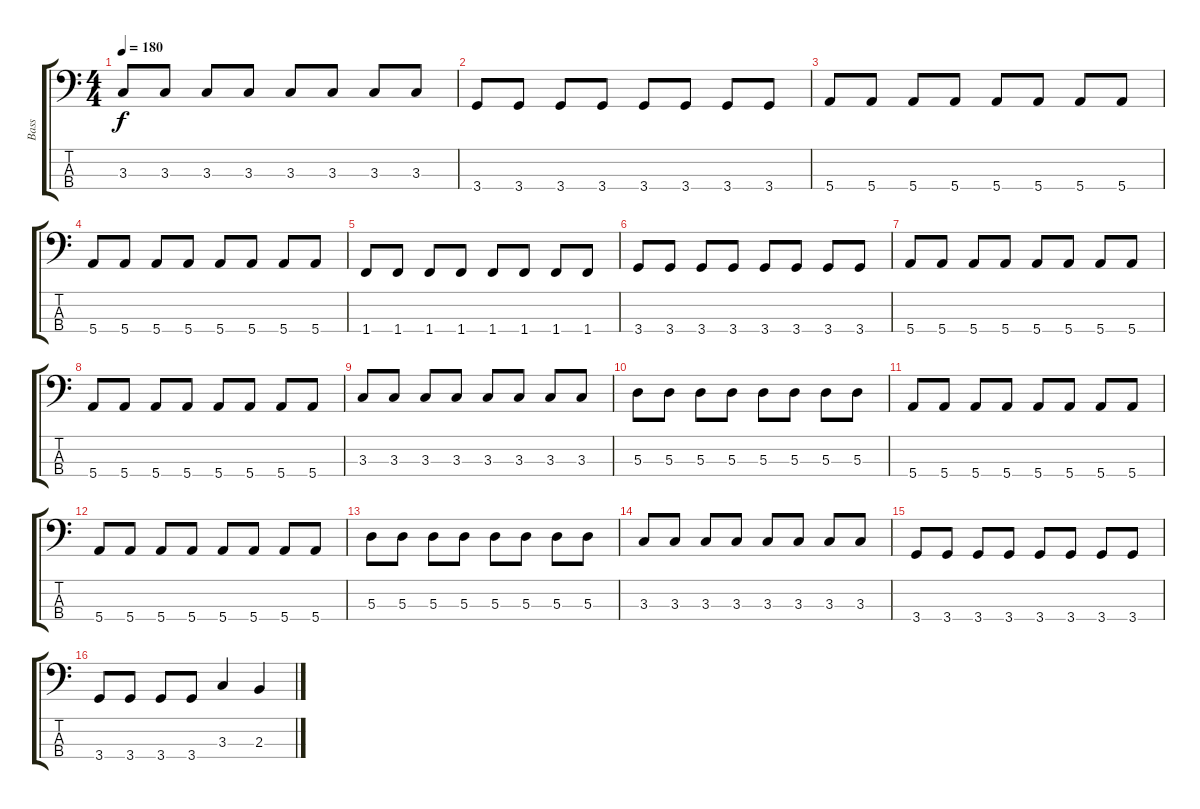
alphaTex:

\track ("Bass" "Bass") {instrument electricbassfinger}
\staff {score tabs}
\tuning (G2 D2 A1 E1) {hide}
\ts (4 4)
\tempo 180
\clef f4
\ks c
3.3.8{dy f} 3.3.8 3.3.8 3.3.8 3.3.8 3.3.8 3.3.8 3.3.8 |
3.4.8 3.4.8 3.4.8 3.4.8 3.4.8 3.4.8 3.4.8 3.4.8 |
5.4.8 5.4.8 5.4.8 5.4.8 5.4.8 5.4.8 5.4.8 5.4.8 |
5.4.8 5.4.8 5.4.8 5.4.8 5.4.8 5.4.8 5.4.8 5.4.8 |
1.4.8 1.4.8 1.4.8 1.4.8 1.4.8 1.4.8 1.4.8 1.4.8 |
3.4.8 3.4.8 3.4.8 3.4.8 3.4.8 3.4.8 3.4.8 3.4.8 |
5.4.8 5.4.8 5.4.8 5.4.8 5.4.8 5.4.8 5.4.8 5.4.8 |
5.4.8 5.4.8 5.4.8 5.4.8 5.4.8 5.4.8 5.4.8 5.4.8 |
3.3.8 3.3.8 3.3.8 3.3.8 3.3.8 3.3.8 3.3.8 3.3.8 |
5.3.8 5.3.8 5.3.8 5.3.8 5.3.8 5.3.8 5.3.8 5.3.8 |
5.4.8 5.4.8 5.4.8 5.4.8 5.4.8 5.4.8 5.4.8 5.4.8 |
5.4.8 5.4.8 5.4.8 5.4.8 5.4.8 5.4.8 5.4.8 5.4.8 |
5.3.8 5.3.8 5.3.8 5.3.8 5.3.8 5.3.8 5.3.8 5.3.8 |
3.3.8 3.3.8 3.3.8 3.3.8 3.3.8 3.3.8 3.3.8 3.3.8 |
3.4.8 3.4.8 3.4.8 3.4.8 3.4.8 3.4.8 3.4.8 3.4.8 |
3.4.8 3.4.8 3.4.8 3.4.8 3.3.4 2.3.4
